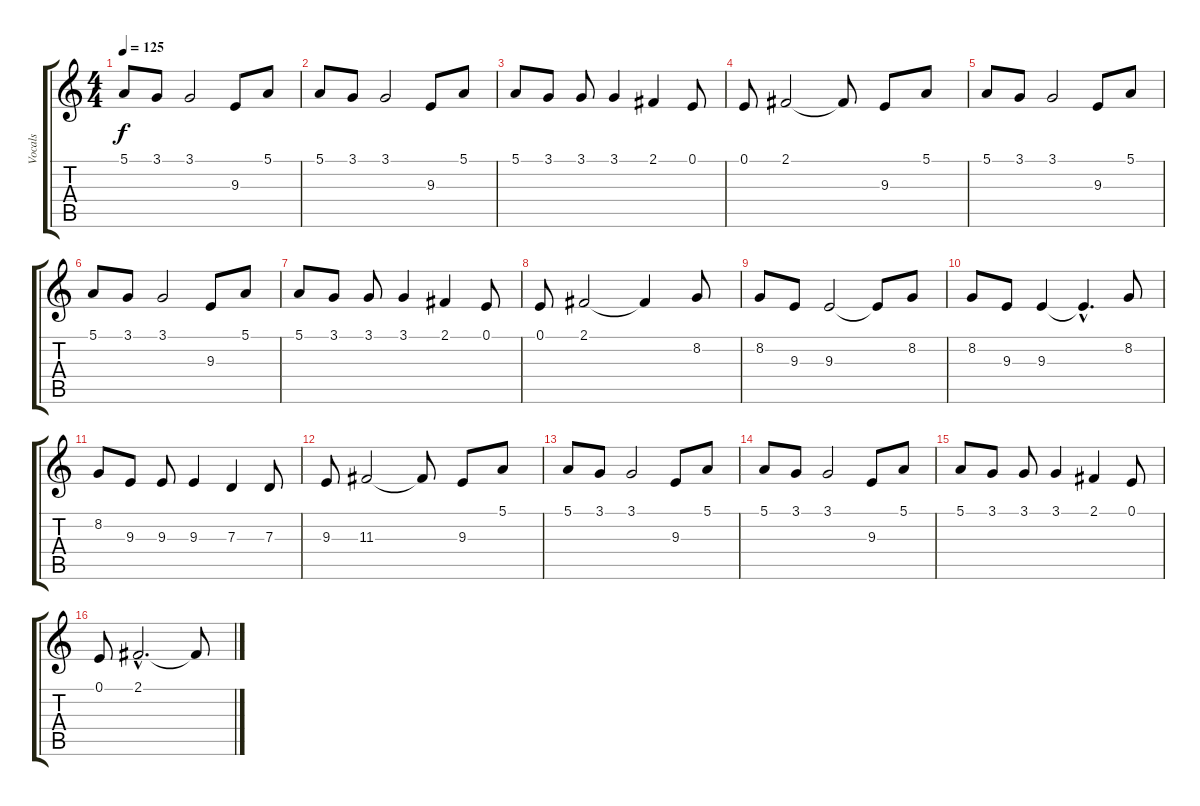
\track ("Vocals" "Vocals") {instrument lead6voice}
\staff {score tabs}
\tuning (E4 B3 G3 D3 A2 E2) {hide}
\ts (4 4)
\tempo 125
\clef g2
\ks c
5.1.8{dy f} 3.1.8 3.1.2 9.3.8 5.1.8 |
5.1.8 3.1.8 3.1.2 9.3.8 5.1.8 |
5.1.8 3.1.8 3.1.8 3.1.4 2.1.4 0.1.8 |
0.1.8 2.1.2 2.1{t}.8 9.3.8 5.1.8 |
5.1.8 3.1.8 3.1.2 9.3.8 5.1.8 |
5.1.8 3.1.8 3.1.2 9.3.8 5.1.8 |
5.1.8 3.1.8 3.1.8 3.1.4 2.1.4 0.1.8 |
0.1.8 2.1.2 2.1{t}.4 8.2.8 |
8.2.8 9.3.8 9.3.2 9.3{t}.8 8.2.8 |
8.2.8 9.3.8 9.3.4 9.3{hac t}.4{d} 8.2.8 |
8.2.8 9.3.8 9.3.8 9.3.4 7.3.4 7.3.8 |
9.3.8 11.3.2 11.3{t}.8 9.3.8 5.1.8 |
5.1.8 3.1.8 3.1.2 9.3.8 5.1.8 |
5.1.8 3.1.8 3.1.2 9.3.8 5.1.8 |
5.1.8 3.1.8 3.1.8 3.1.4 2.1.4 0.1.8 |
0.1.8 2.1{hac}.2{d} 2.1{t}.8
